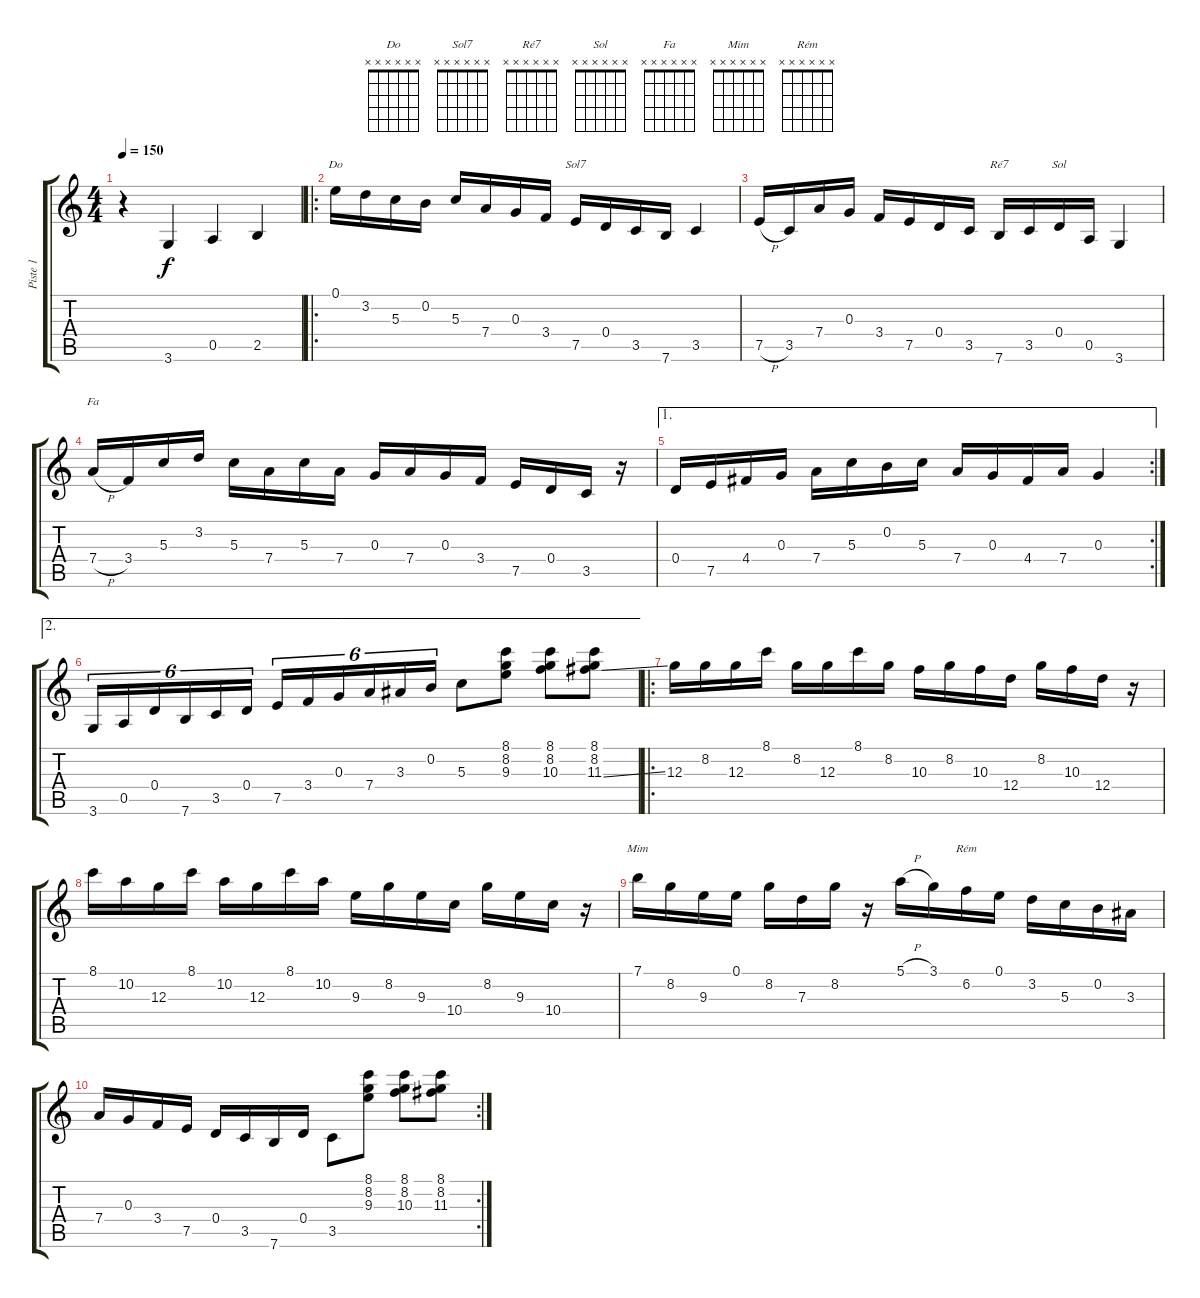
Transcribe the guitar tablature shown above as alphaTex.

\track ("Piste 1" "Piste 1") {instrument acousticguitarnylon}
\staff {score tabs}
\tuning (E4 B3 G3 D3 A2 E2) {hide}
\chord ("Do" x x x x x x) {firstfret 0}
\chord ("Sol7" x x x x x x) {firstfret 0}
\chord ("Ré7" x x x x x x) {firstfret 0}
\chord ("Sol" x x x x x x) {firstfret 0}
\chord ("Fa" x x x x x x) {firstfret 0}
\chord ("Mim" x x x x x x) {firstfret 0}
\chord ("Rém" x x x x x x) {firstfret 0}
\ts (4 4)
\tempo 150
\clef g2
\ks c
r.4{dy f instrument acousticguitarnylon} 3.6.4 0.5.4 2.5.4 |
\ro
0.1.16{ch "Do"} 3.2.16 5.3.16 0.2.16 5.3.16 7.4.16 0.3.16 3.4.16 7.5.16{ch "Sol7"} 0.4.16 3.5.16 7.6.16 3.5.4 |
7.5{h}.16 3.5.16 7.4.16 0.3.16 3.4.16 7.5.16 0.4.16 3.5.16 7.6.16{ch "Ré7"} 3.5.16 0.4.16{ch "Sol"} 0.5.16 3.6.4 |
7.4{h}.16{ch "Fa"} 3.4.16 5.3.16 3.2.16 5.3.16 7.4.16 5.3.16 7.4.16 0.3.16 7.4.16 0.3.16 3.4.16 7.5.16 0.4.16 3.5.16 r.16 |
\ae 1
\rc 2
0.4.16 7.5.16 4.4.16 0.3.16 7.4.16 5.3.16 0.2.16 5.3.16 7.4.16 0.3.16 4.4.16 7.4.16 0.3.4 |
\ae 2
3.6.16{tu (6 4)} 0.5.16{tu (6 4)} 0.4.16{tu (6 4)} 7.6.16{tu (6 4)} 3.5.16{tu (6 4)} 0.4.16{tu (6 4)} 7.5.16{tu (6 4)} 3.4.16{tu (6 4)} 0.3.16{tu (6 4)} 7.4.16{tu (6 4)} 3.3.16{tu (6 4)} 0.2.16{tu (6 4)} 5.3.8 (8.1 8.2 9.3).8 (8.1 8.2 10.3).8 (8.1 8.2 11.3{ss}).8 |
\ro
12.3.16 8.2.16 12.3.16 8.1.16 8.2.16 12.3.16 8.1.16 8.2.16 10.3.16 8.2.16 10.3.16 12.4.16 8.2.16 10.3.16 12.4.16 r.16 |
8.1.16 10.2.16 12.3.16 8.1.16 10.2.16 12.3.16 8.1.16 10.2.16 9.3.16 8.2.16 9.3.16 10.4.16 8.2.16 9.3.16 10.4.16 r.16 |
7.1.16{ch "Mim"} 8.2.16 9.3.16 0.1.16 8.2.16 7.3.16 8.2.16 r.16 5.1{h}.16 3.1.16 6.2.16{ch "Rém"} 0.1.16 3.2.16 5.3.16 0.2.16 3.3.16 |
\rc 2
7.4.16 0.3.16 3.4.16 7.5.16 0.4.16 3.5.16 7.6.16 0.4.16 3.5.8 (8.1 8.2 9.3).8 (8.1 8.2 10.3).8 (8.1 8.2 11.3).8
